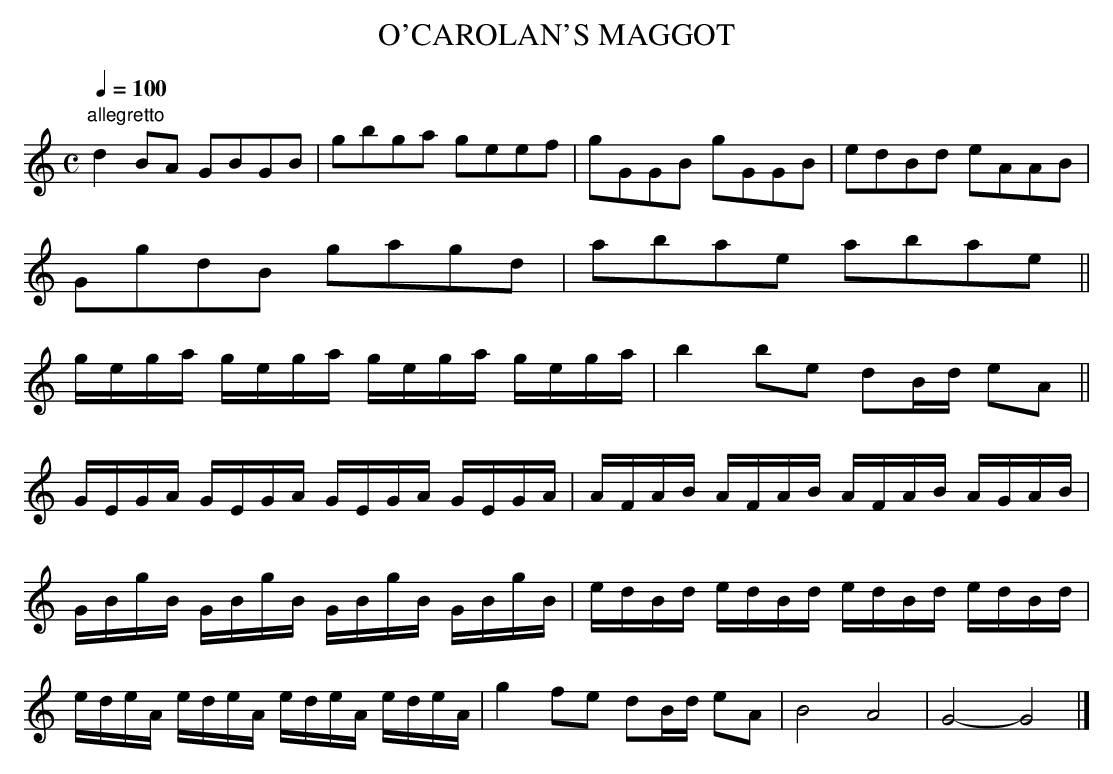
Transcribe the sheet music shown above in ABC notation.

X:1
T:O'CAROLAN'S MAGGOT
Q:1/4=100
serving-man-of-all-trades, roughly equivalent to a handy-man-
cum-whatever.  Used in John Carr's catch announcing publication
of Playford's 'English Dancing Master' in 1651, O'Carolan was
presumably conversant with the term as that catch remained
popular for some sixty years or so." (Brennan's note)
so I added the last two measures.
M:C
L:1/8
K:Am
"allegretto"
d2BA GBGB|gbga geef|gGGB gGGB|edBd eAAB|
GgdB gagd|abae abae||
L:1/16
gega gega gega gega|b4b2e2 d2Bd e2A2||
GEGA GEGA GEGA GEGA|AFAB AFAB AFAB AGAB|
GBgB GBgB GBgB GBgB|edBd edBd edBd edBd|
edeA edeA edeA edeA|g4f2e2 d2Bd e2A2|\
B8 A8|G8-G8|]
